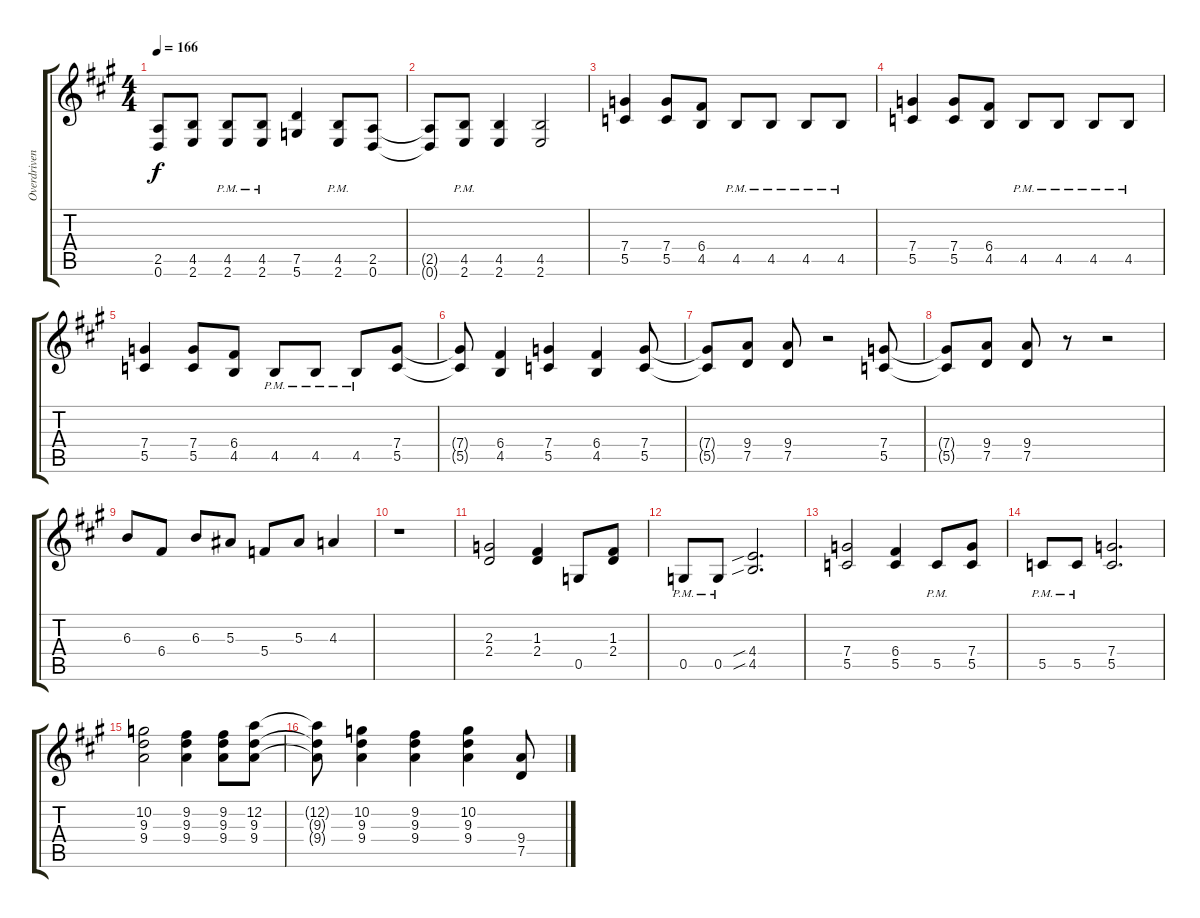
\track ("Overdriven" "Overdriven") {instrument overdrivenguitar}
\staff {score tabs}
\tuning (D4 A3 F3 C3 G2 D2) {hide}
\ts (4 4)
\tempo 166
\clef g2
\ks a
(2.5{t} 0.6{t}).8{dy f} (4.5 2.6).8 (4.5{pm} 2.6{pm}).8 (4.5{pm} 2.6{pm}).8 (7.5 5.6).4 (4.5{pm} 2.6{pm}).8 (2.5 0.6).8 |
(2.5{t} 0.6{t}).8 (4.5{pm} 2.6{pm}).8 (4.5 2.6).4 (4.5 2.6).2 |
(7.4 5.5).4 (7.4 5.5).8 (6.4 4.5).8 4.5{pm}.8 4.5{pm}.8 4.5{pm}.8 4.5{pm}.8 |
(7.4 5.5).4 (7.4 5.5).8 (6.4 4.5).8 4.5{pm}.8 4.5{pm}.8 4.5{pm}.8 4.5{pm}.8 |
(7.4 5.5).4 (7.4 5.5).8 (6.4 4.5).8 4.5{pm}.8 4.5{pm}.8 4.5{pm}.8 (7.4 5.5).8 |
(7.4{t} 5.5{t}).8 (6.4 4.5).4 (7.4 5.5).4 (6.4 4.5).4 (7.4 5.5).8 |
(7.4{t} 5.5{t}).8 (9.4 7.5).8 (9.4 7.5).8 r.2 (7.4 5.5).8 |
(7.4{t} 5.5{t}).8 (9.4 7.5).8 (9.4 7.5).8 r.8 r.2 |
6.3.8 6.4.8 6.3.8 5.3.8 5.4.8 5.3.8 4.3.4 |
r.1 |
(2.3 2.4).2 (1.3 2.4).4 0.5.8 (1.3 2.4).8 |
0.5{pm}.8 0.5{pm}.8 (4.4{sib} 4.5{sib}).2{d} |
(7.4 5.5).2 (6.4 5.5).4 5.5{pm}.8 (7.4 5.5).8 |
5.5{pm}.8 5.5{pm}.8 (7.4 5.5).2{d} |
(10.2 9.3 9.4).2 (9.2 9.3 9.4).4 (9.2 9.3 9.4).8 (12.2 9.3 9.4).8 |
(12.2{t} 9.3{t} 9.4{t}).8 (10.2 9.3 9.4).4 (9.2 9.3 9.4).4 (10.2 9.3 9.4).4 (9.4 7.5).8
